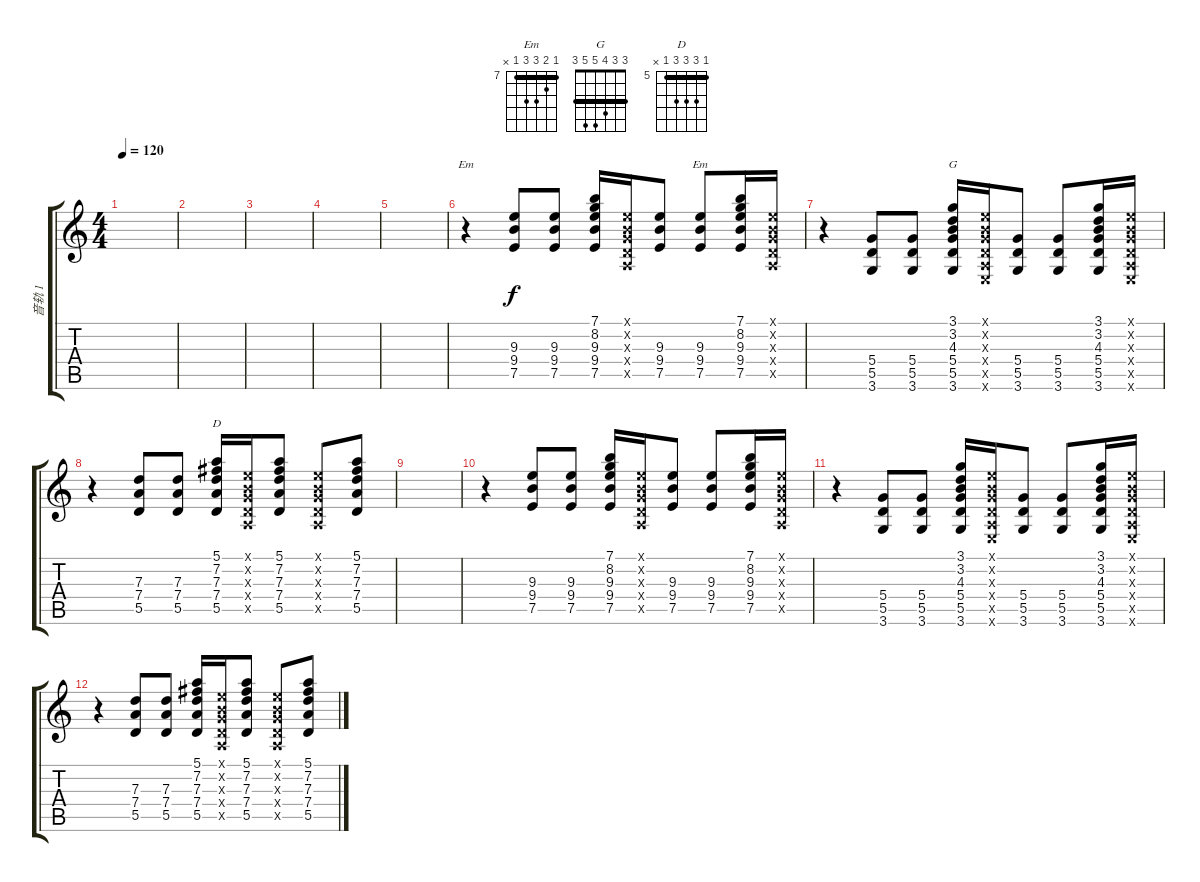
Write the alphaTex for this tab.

\track ("音轨 1" "音轨 1") {instrument electricguitarclean}
\staff {score tabs}
\tuning (E4 B3 G3 D3 A2 E2) {hide}
\chord ("Em" 7 8 9 9 7 0) {firstfret 7 barre 7}
\chord ("Em" 7 8 9 9 7 x) {firstfret 7 barre 7}
\chord ("G" 3 3 4 5 5 3) {barre 3}
\chord ("D" 5 7 7 7 5 x) {firstfret 5 barre 5}
\ts (4 4)
\tempo 120
\clef g2
\ks c
|
|
|
|
|
r.4{ch "Em"} (9.3 9.4 7.5).8 (9.3 9.4 7.5).8 (7.1 8.2 9.3 9.4 7.5).16 (0.1{x} 0.2{x} 0.3{x} 0.4{x} 0.5{x}).16 (9.3 9.4 7.5).8{txt ""} (9.3 9.4 7.5).8{ch "Em"} (7.1 8.2 9.3 9.4 7.5).16 (0.1{x} 0.2{x} 0.3{x} 0.4{x} 0.5{x}).16 |
r.4 (5.4 5.5 3.6).8 (5.4 5.5 3.6).8 (3.1 3.2 4.3 5.4 5.5 3.6).16{ch "G"} (0.1{x} 0.2{x} 0.3{x} 0.4{x} 0.5{x} 0.6{x}).16 (5.4 5.5 3.6).8 (5.4 5.5 3.6).8 (3.1 3.2 4.3 5.4 5.5 3.6).16 (0.1{x} 0.2{x} 0.3{x} 0.4{x} 0.5{x} 0.6{x}).16 |
r.4 (7.3 7.4 5.5).8 (7.3 7.4 5.5).8 (5.1 7.2 7.3 7.4 5.5).16{ch "D"} (0.1{x} 0.2{x} 0.3{x} 0.4{x} 0.5{x}).16 (5.1 7.2 7.3 7.4 5.5).8 (0.1{x} 0.2{x} 0.3{x} 0.4{x} 0.5{x}).8 (5.1 7.2 7.3 7.4 5.5).8 |
|
r.4 (9.3 9.4 7.5).8 (9.3 9.4 7.5).8 (7.1 8.2 9.3 9.4 7.5).16 (0.1{x} 0.2{x} 0.3{x} 0.4{x} 0.5{x}).16 (9.3 9.4 7.5).8 (9.3 9.4 7.5).8 (7.1 8.2 9.3 9.4 7.5).16 (0.1{x} 0.2{x} 0.3{x} 0.4{x} 0.5{x}).16 |
r.4 (5.4 5.5 3.6).8 (5.4 5.5 3.6).8 (3.1 3.2 4.3 5.4 5.5 3.6).16 (0.1{x} 0.2{x} 0.3{x} 0.4{x} 0.5{x} 0.6{x}).16 (5.4 5.5 3.6).8 (5.4 5.5 3.6).8 (3.1 3.2 4.3 5.4 5.5 3.6).16 (0.1{x} 0.2{x} 0.3{x} 0.4{x} 0.5{x} 0.6{x}).16 |
r.4 (7.3 7.4 5.5).8 (7.3 7.4 5.5).8 (5.1 7.2 7.3 7.4 5.5).16 (0.1{x} 0.2{x} 0.3{x} 0.4{x} 0.5{x}).16 (5.1 7.2 7.3 7.4 5.5).8 (0.1{x} 0.2{x} 0.3{x} 0.4{x} 0.5{x}).8 (5.1 7.2 7.3 7.4 5.5).8
